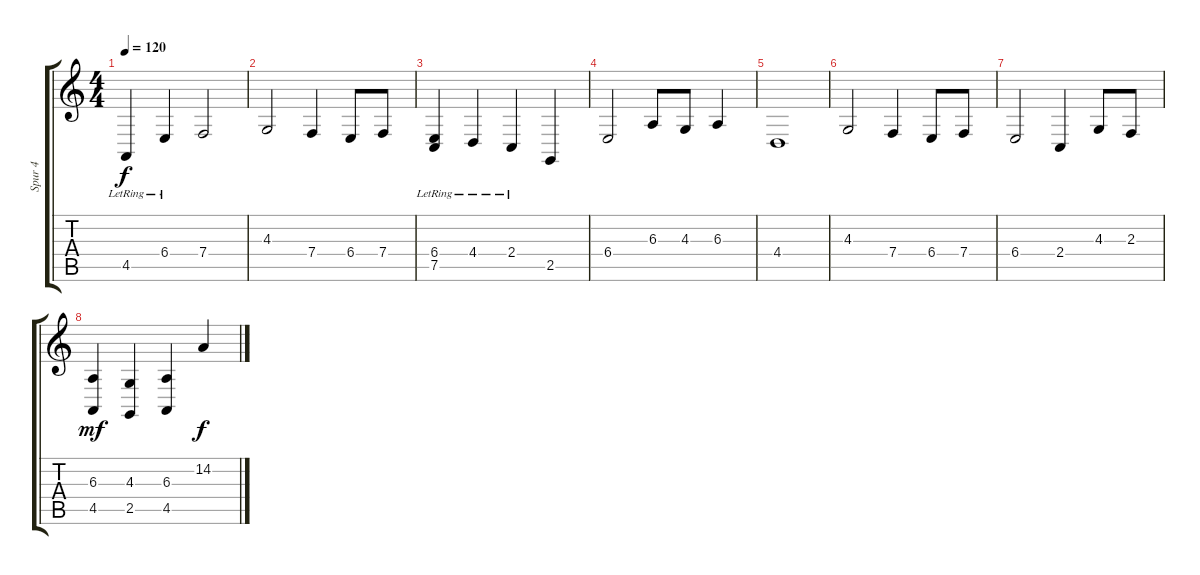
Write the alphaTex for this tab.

\track ("Spur 4" "Spur 4") {instrument cello}
\staff {score tabs}
\tuning (C4 G3 Eb3 Bb2 F2 C2) {hide}
\ts (4 4)
\tempo 120
\clef g2
\ks c
4.5{lr}.4{dy f instrument cello} 6.4{lr}.4 7.4.2 |
4.3.2 7.4.4 6.4.8 7.4.8 |
(6.4{lr} 7.5{lr}).4 4.4{lr}.4 2.4{lr}.4 2.5.4 |
6.4.2 6.3.8 4.3.8 6.3.4 |
4.4.1 |
4.3.2 7.4.4 6.4.8 7.4.8 |
6.4.2 2.4.4 4.3.8 2.3.8 |
(6.3 4.5).4{dy mf} (4.3 2.5).4 (6.3 4.5).4 14.2.4{dy f}
